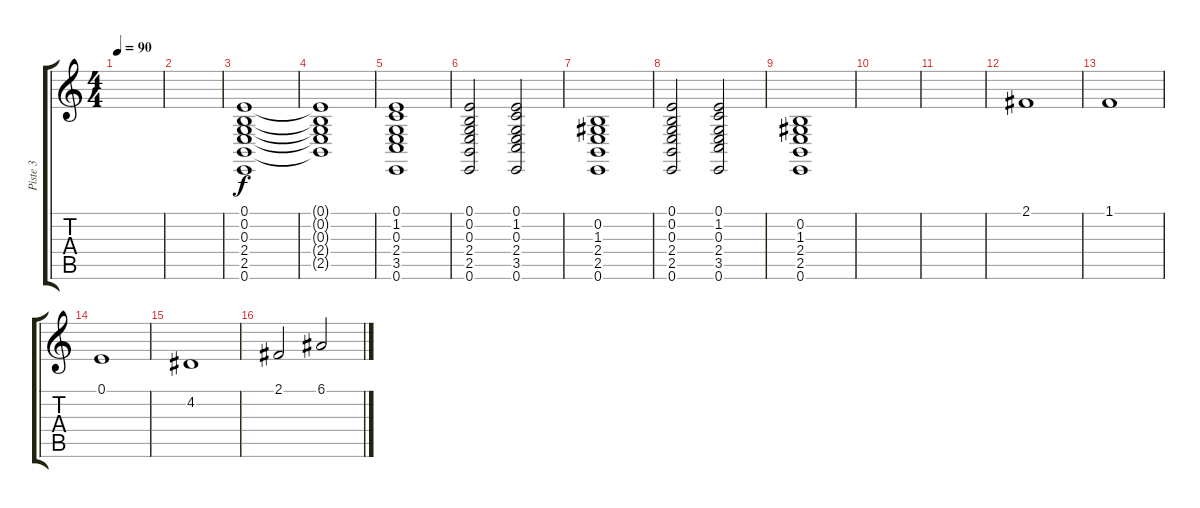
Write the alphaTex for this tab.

\track ("Piste 3" "Piste 3") {instrument stringensemble2}
\staff {score tabs}
\tuning (E4 B3 G3 D3 A2 E2) {hide}
\ts (4 4)
\tempo 90
\clef g2
\ks c
|
|
(0.1 0.2 0.3 2.4 2.5 0.6).1 |
(0.1{t} 0.2{t} 0.3{t} 2.4{t} 2.5{t}).1 |
(0.1 1.2 0.3 2.4 3.5 0.6).1 |
(0.1 0.2 0.3 2.4 2.5 0.6).2 (0.1 1.2 0.3 2.4 3.5 0.6).2 |
(0.2 1.3 2.4 2.5 0.6).1 |
(0.1 0.2 0.3 2.4 2.5 0.6).2 (0.1 1.2 0.3 2.4 3.5 0.6).2 |
(0.2 1.3 2.4 2.5 0.6).1 |
|
|
2.1.1 |
1.1.1 |
0.1.1 |
4.2.1 |
2.1.2 6.1.2
